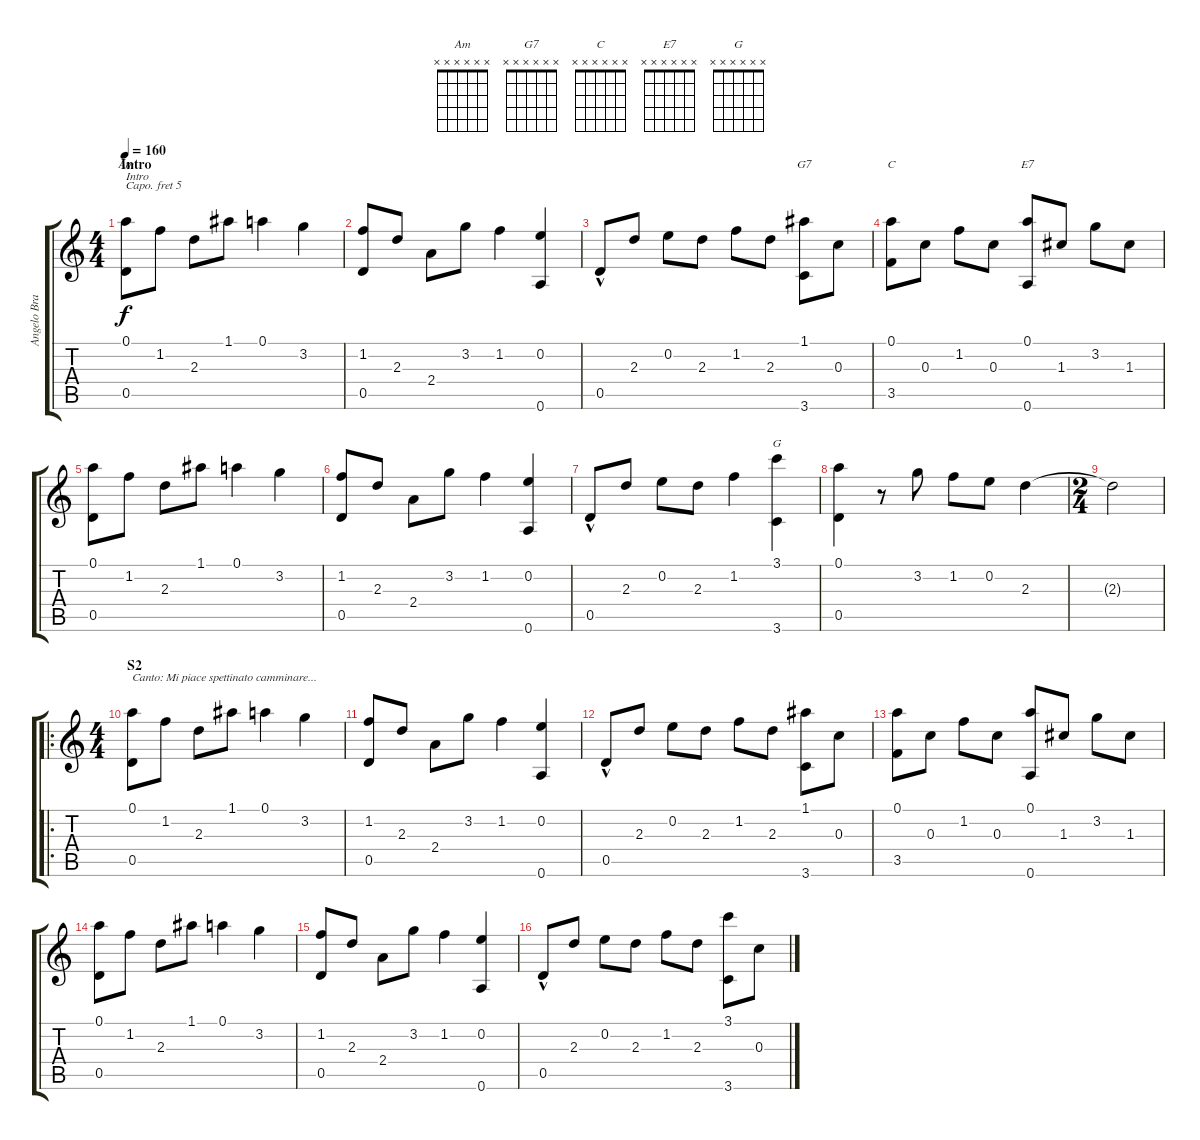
\track ("Angelo Branduardi" "Angelo Bra") {instrument acousticguitarsteel}
\staff {score tabs}
\capo 5
\tuning (E4 B3 G3 D3 A2 E2) {hide}
\chord ("Am" x x x x x x)
\chord ("G7" x x x x x x)
\chord ("C" x x x x x x)
\chord ("E7" x x x x x x)
\chord ("G" x x x x x x)
\ts (4 4)
\section ("" "Intro")
\tempo 160
\clef g2
\ks c
(0.1 0.5).8{ch "Am" txt "Intro" dy f instrument acousticguitarsteel} 1.2.8 2.3.8 1.1.8 0.1.4 3.2.4 |
(1.2 0.5).8 2.3.8 2.4.8 3.2.8 1.2.4 (0.2 0.6).4 |
0.5{hac}.8 2.3.8 0.2.8 2.3.8 1.2.8 2.3.8 (1.1 3.6).8{ch "G7"} 0.3.8 |
(0.1 3.5).8{ch "C"} 0.3.8 1.2.8 0.3.8 (0.1 0.6).8{ch "E7"} 1.3.8 3.2.8 1.3.8 |
(0.1 0.5).8 1.2.8 2.3.8 1.1.8 0.1.4 3.2.4 |
(1.2 0.5).8 2.3.8 2.4.8 3.2.8 1.2.4 (0.2 0.6).4 |
0.5{hac}.8 2.3.8 0.2.8 2.3.8 1.2.4 (3.1 3.6).4{ch "G"} |
(0.1 0.5).4 r.8 3.2.8 1.2.8 0.2.8 2.3.4 |
\ts (2 4)
2.3{t}.2 |
\ro
\ts (4 4)
\section ("" "S2")
(0.1 0.5).8{txt "Canto: Mi piace spettinato camminare..."} 1.2.8 2.3.8 1.1.8 0.1.4 3.2.4 |
(1.2 0.5).8 2.3.8 2.4.8 3.2.8 1.2.4 (0.2 0.6).4 |
0.5{hac}.8 2.3.8 0.2.8 2.3.8 1.2.8 2.3.8 (1.1 3.6).8 0.3.8 |
(0.1 3.5).8 0.3.8 1.2.8 0.3.8 (0.1 0.6).8 1.3.8 3.2.8 1.3.8 |
(0.1 0.5).8 1.2.8 2.3.8 1.1.8 0.1.4 3.2.4 |
(1.2 0.5).8 2.3.8 2.4.8 3.2.8 1.2.4 (0.2 0.6).4 |
0.5{hac}.8 2.3.8 0.2.8 2.3.8 1.2.8 2.3.8 (3.1 3.6).8 0.3.8
